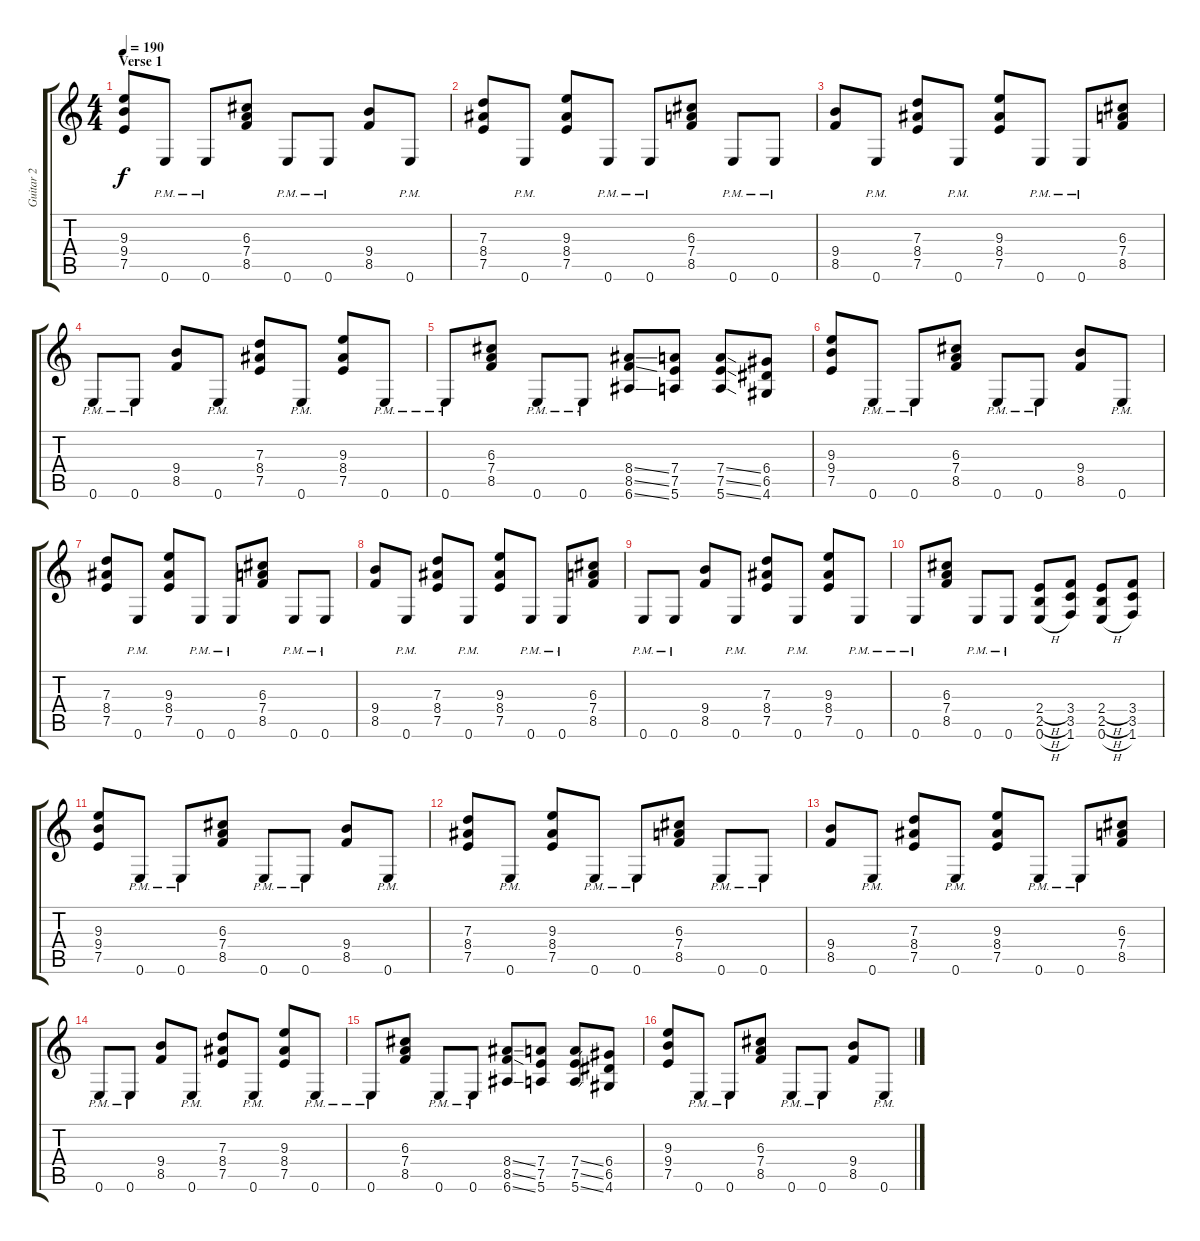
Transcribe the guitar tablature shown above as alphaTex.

\track ("Guitar 2" "Guitar 2") {instrument distortionguitar}
\staff {score tabs}
\tuning (E4 B3 G3 D3 A2 E2) {hide}
\ts (4 4)
\section ("" "Verse 1")
\tempo 190
\clef g2
\ks c
(9.3 9.4 7.5).8{dy f} 0.6{pm}.8 0.6{pm}.8 (6.3 7.4 8.5).8 0.6{pm}.8 0.6{pm}.8 (9.4 8.5).8 0.6{pm}.8 |
(7.3 8.4 7.5).8 0.6{pm}.8 (9.3 8.4 7.5).8 0.6{pm}.8 0.6{pm}.8 (6.3 7.4 8.5).8 0.6{pm}.8 0.6{pm}.8 |
(9.4 8.5).8 0.6{pm}.8 (7.3 8.4 7.5).8 0.6{pm}.8 (9.3 8.4 7.5).8 0.6{pm}.8 0.6{pm}.8 (6.3 7.4 8.5).8 |
0.6{pm}.8 0.6{pm}.8 (9.4 8.5).8 0.6{pm}.8 (7.3 8.4 7.5).8 0.6{pm}.8 (9.3 8.4 7.5).8 0.6{pm}.8 |
0.6{pm}.8 (6.3 7.4 8.5).8 0.6{pm}.8 0.6{pm}.8 (8.4{ss} 8.5{ss} 6.6{ss}).8 (7.4 7.5 5.6).8 (7.4{ss} 7.5{ss} 5.6{ss}).8 (6.4 6.5 4.6).8 |
(9.3 9.4 7.5).8 0.6{pm}.8 0.6{pm}.8 (6.3 7.4 8.5).8 0.6{pm}.8 0.6{pm}.8 (9.4 8.5).8 0.6{pm}.8 |
(7.3 8.4 7.5).8 0.6{pm}.8 (9.3 8.4 7.5).8 0.6{pm}.8 0.6{pm}.8 (6.3 7.4 8.5).8 0.6{pm}.8 0.6{pm}.8 |
(9.4 8.5).8 0.6{pm}.8 (7.3 8.4 7.5).8 0.6{pm}.8 (9.3 8.4 7.5).8 0.6{pm}.8 0.6{pm}.8 (6.3 7.4 8.5).8 |
0.6{pm}.8 0.6{pm}.8 (9.4 8.5).8 0.6{pm}.8 (7.3 8.4 7.5).8 0.6{pm}.8 (9.3 8.4 7.5).8 0.6{pm}.8 |
0.6{pm}.8 (6.3 7.4 8.5).8 0.6{pm}.8 0.6{pm}.8 (2.4{h} 2.5{h} 0.6{h}).8 (3.4 3.5 1.6).8 (2.4{h} 2.5{h} 0.6{h}).8 (3.4 3.5 1.6).8 |
(9.3 9.4 7.5).8 0.6{pm}.8 0.6{pm}.8 (6.3 7.4 8.5).8 0.6{pm}.8 0.6{pm}.8 (9.4 8.5).8 0.6{pm}.8 |
(7.3 8.4 7.5).8 0.6{pm}.8 (9.3 8.4 7.5).8 0.6{pm}.8 0.6{pm}.8 (6.3 7.4 8.5).8 0.6{pm}.8 0.6{pm}.8 |
(9.4 8.5).8 0.6{pm}.8 (7.3 8.4 7.5).8 0.6{pm}.8 (9.3 8.4 7.5).8 0.6{pm}.8 0.6{pm}.8 (6.3 7.4 8.5).8 |
0.6{pm}.8 0.6{pm}.8 (9.4 8.5).8 0.6{pm}.8 (7.3 8.4 7.5).8 0.6{pm}.8 (9.3 8.4 7.5).8 0.6{pm}.8 |
0.6{pm}.8 (6.3 7.4 8.5).8 0.6{pm}.8 0.6{pm}.8 (8.4{ss} 8.5{ss} 6.6{ss}).8 (7.4 7.5 5.6).8 (7.4{ss} 7.5{ss} 5.6{ss}).8 (6.4 6.5 4.6).8 |
(9.3 9.4 7.5).8 0.6{pm}.8 0.6{pm}.8 (6.3 7.4 8.5).8 0.6{pm}.8 0.6{pm}.8 (9.4 8.5).8 0.6{pm}.8
